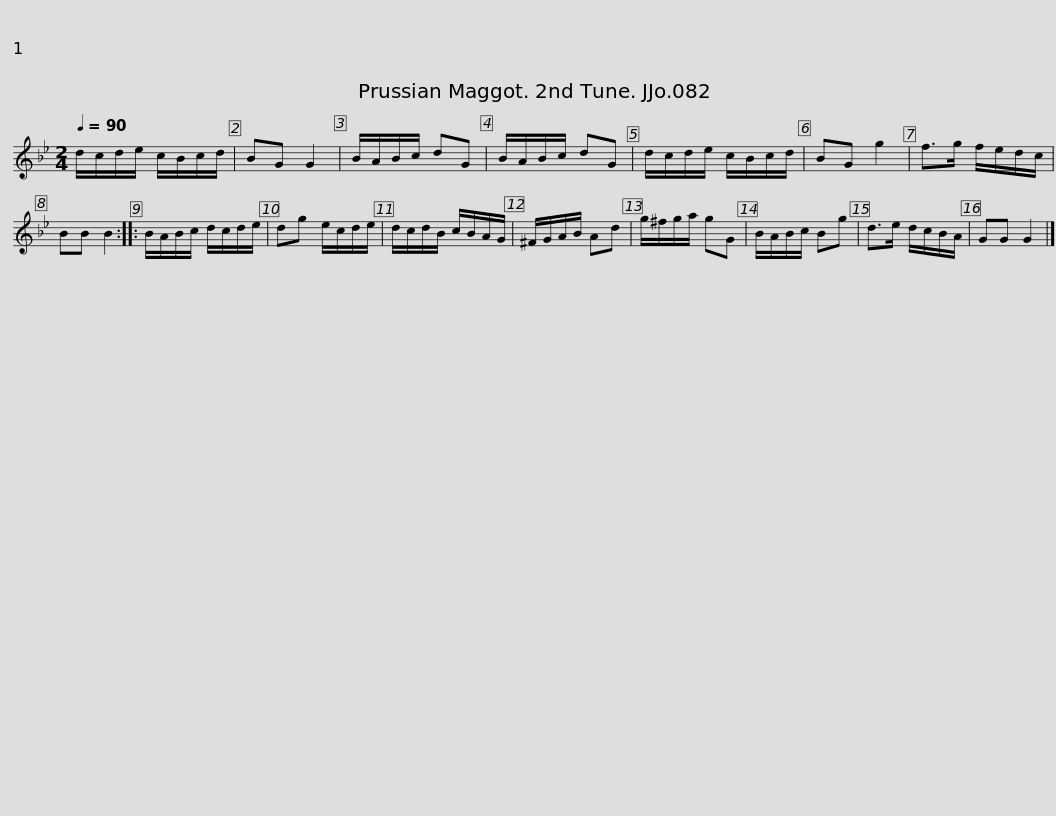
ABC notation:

X:1
L:1/8
Q:1/4=90
M:2/4
I:linebreak $
K:Gmin
V:1 treble
V:1
 d/c/d/e/ c/B/c/d/ | BG G2 | B/A/B/c/ dG | B/A/B/c/ dG | d/c/d/e/ c/B/c/d/ | %5
 BG g2 | f>g f/e/d/c/ | BB B2 ::$ B/A/B/c/ d/c/d/e/ | dg e/c/d/e/ | %10
 d/c/d/B/ c/B/A/G/ | ^F/G/A/B/ Ad | g/^f/g/a/ gG | B/A/B/c/ Bg | d>e d/c/B/A/ |$ %15
 GG G2 |] %16
